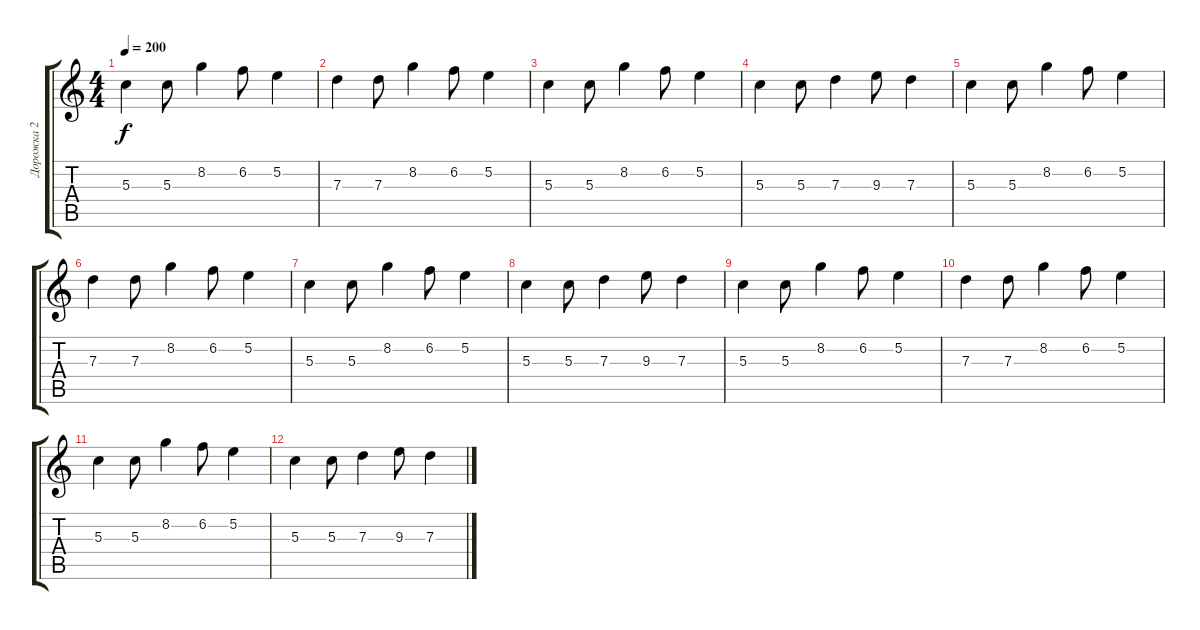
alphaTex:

\track ("Дорожка 2" "Дорожка 2") {instrument distortionguitar}
\staff {score tabs}
\tuning (E4 B3 G3 D3 A2 E2) {hide}
\ts (4 4)
\tempo 200
\clef g2
\ks c
5.3.4{dy f} 5.3.8 8.2.4 6.2.8 5.2.4 |
7.3.4 7.3.8 8.2.4 6.2.8 5.2.4 |
5.3.4 5.3.8 8.2.4 6.2.8 5.2.4 |
5.3.4 5.3.8 7.3.4 9.3.8 7.3.4 |
5.3.4 5.3.8 8.2.4 6.2.8 5.2.4 |
7.3.4 7.3.8 8.2.4 6.2.8 5.2.4 |
5.3.4 5.3.8 8.2.4 6.2.8 5.2.4 |
5.3.4 5.3.8 7.3.4 9.3.8 7.3.4 |
5.3.4 5.3.8 8.2.4 6.2.8 5.2.4 |
7.3.4 7.3.8 8.2.4 6.2.8 5.2.4 |
5.3.4 5.3.8 8.2.4 6.2.8 5.2.4 |
5.3.4 5.3.8 7.3.4 9.3.8 7.3.4
